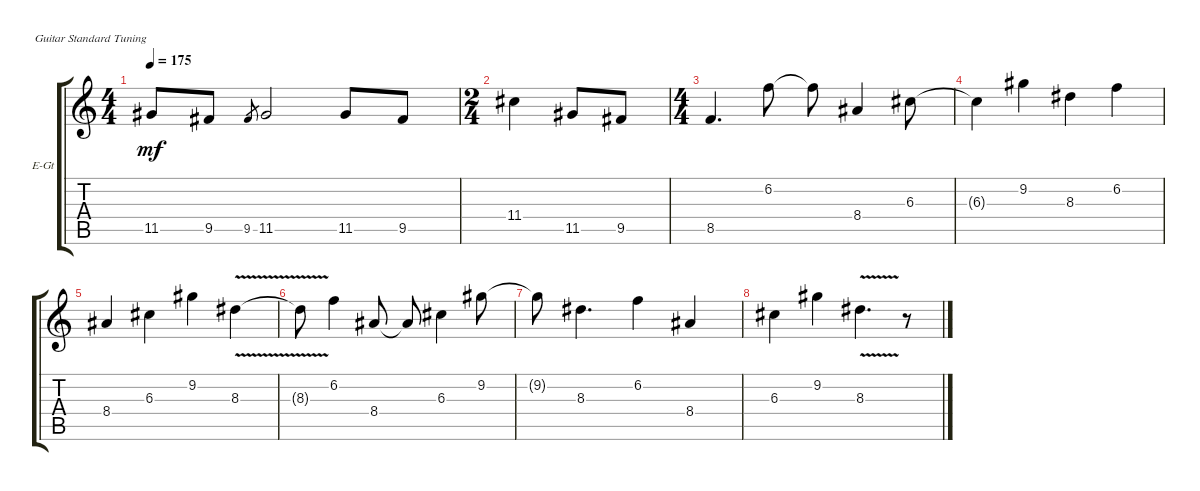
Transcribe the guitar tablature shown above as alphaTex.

\defaultSystemsLayout 4
\bracketExtendMode groupsimilarinstruments
\firstSystemTrackNameOrientation horizontal
\otherSystemsTrackNameOrientation horizontal
\track ("melody" "E-Gt") {instrument electricguitarclean}
\staff {score tabs}
\tuning (E4 B3 G3 D3 A2 E2)
\ts (4 4)
\tempo 175
\clef g2
\ks c
11.5.8{dy mf} 9.5.8 9.5.8{gr} 11.5.2 11.5.8 9.5.8 |
\ts (2 4)
11.4.4 11.5.8 9.5.8 |
\ts (4 4)
8.5.4{d} 6.2.8 6.2{t}.8 8.4.4 6.3.8 |
6.3{t}.4 9.2.4 8.3.4 6.2.4 |
8.4.4 6.3.4 9.2.4 8.3{v}.4 |
8.3{v t}.8 6.2.4 8.4.8 8.4{t}.8 6.3.4 9.2.8 |
9.2{t}.8 8.3.4{d} 6.2.4 8.4.4 |
6.3.4 9.2.4 8.3{v}.4{d} r.8
